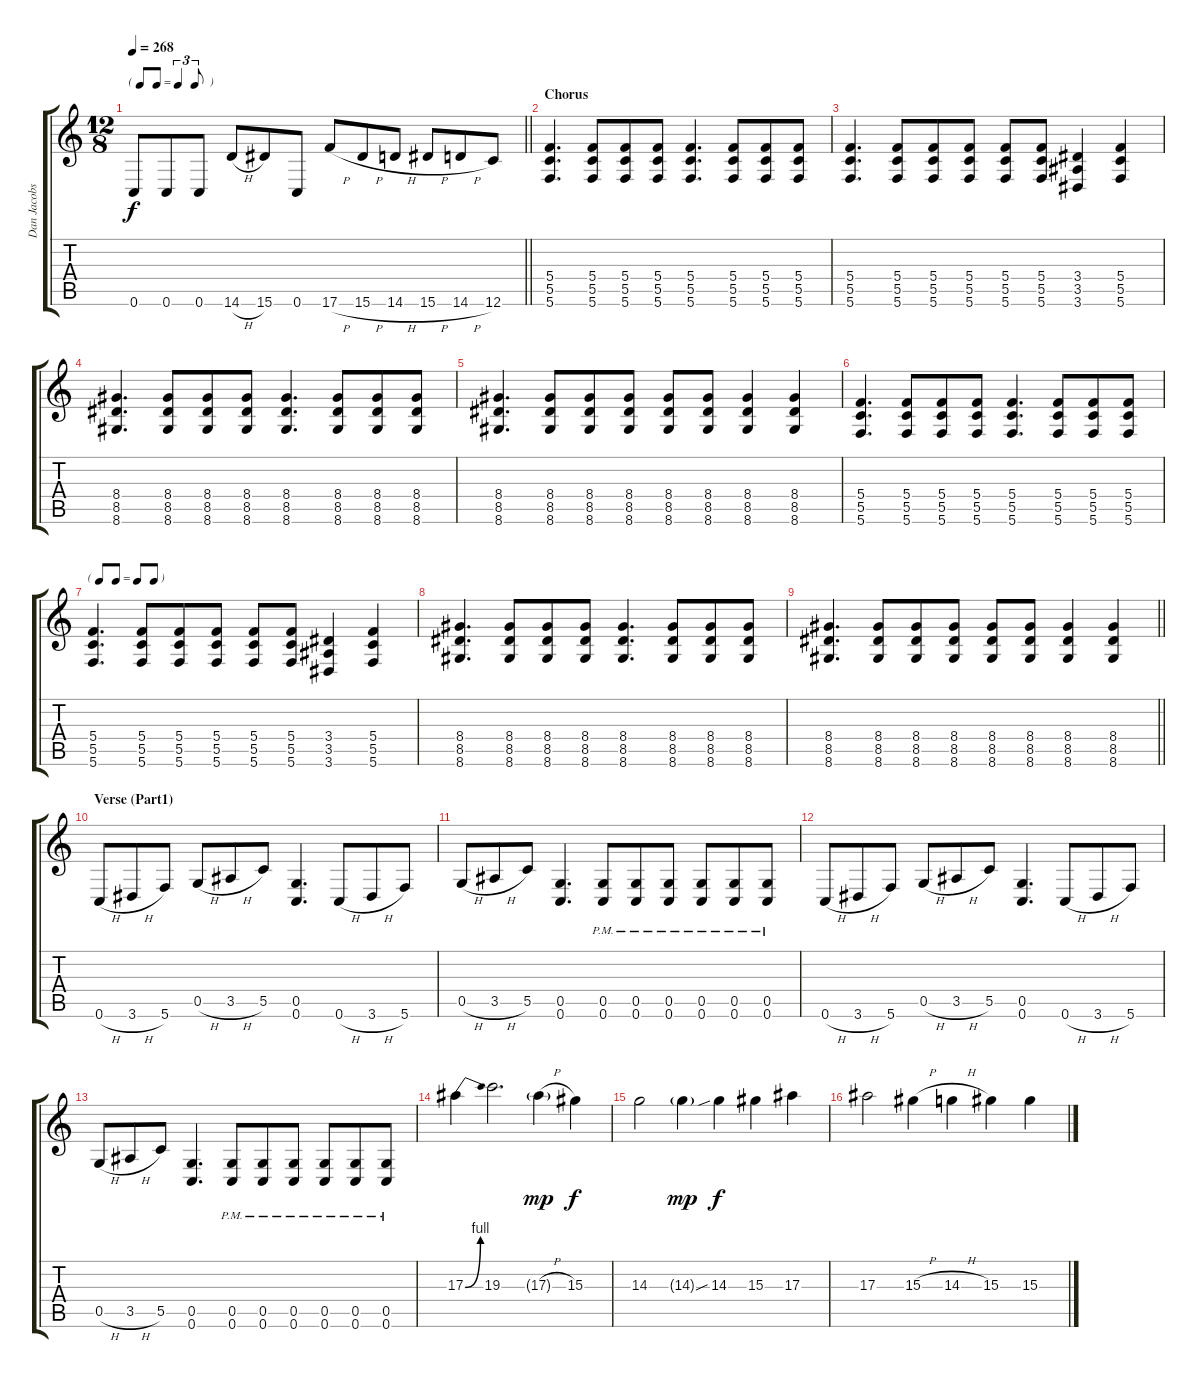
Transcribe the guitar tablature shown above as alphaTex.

\track ("Dan Jacobs" "Dan Jacobs") {instrument distortionguitar}
\staff {score tabs}
\tuning (D4 A3 F3 C3 G2 C2) {hide}
\ts (12 8)
\tf triplet8th
\tempo 268
\clef g2
\barLineRight lightlight
\ks c
0.6.8{dy f} 0.6.8 0.6.8 14.6{h}.8 15.6.8 0.6.8 17.6{h}.8 15.6{h}.8 14.6{h}.8 15.6{h}.8 14.6{h}.8 12.6.8 |
\section ("" "Chorus")
(5.4 5.5 5.6).4{d} (5.4 5.5 5.6).8 (5.4 5.5 5.6).8 (5.4 5.5 5.6).8 (5.4 5.5 5.6).4{d} (5.4 5.5 5.6).8 (5.4 5.5 5.6).8 (5.4 5.5 5.6).8 |
(5.4 5.5 5.6).4{d} (5.4 5.5 5.6).8 (5.4 5.5 5.6).8 (5.4 5.5 5.6).8 (5.4 5.5 5.6).8 (5.4 5.5 5.6).8 (3.4 3.5 3.6).4 (5.4 5.5 5.6).4 |
(8.4 8.5 8.6).4{d} (8.4 8.5 8.6).8 (8.4 8.5 8.6).8 (8.4 8.5 8.6).8 (8.4 8.5 8.6).4{d} (8.4 8.5 8.6).8 (8.4 8.5 8.6).8 (8.4 8.5 8.6).8 |
(8.4 8.5 8.6).4{d} (8.4 8.5 8.6).8 (8.4 8.5 8.6).8 (8.4 8.5 8.6).8 (8.4 8.5 8.6).8 (8.4 8.5 8.6).8 (8.4 8.5 8.6).4 (8.4 8.5 8.6).4 |
(5.4 5.5 5.6).4{d} (5.4 5.5 5.6).8 (5.4 5.5 5.6).8 (5.4 5.5 5.6).8 (5.4 5.5 5.6).4{d} (5.4 5.5 5.6).8 (5.4 5.5 5.6).8 (5.4 5.5 5.6).8 |
\tf none
(5.4 5.5 5.6).4{d} (5.4 5.5 5.6).8 (5.4 5.5 5.6).8 (5.4 5.5 5.6).8 (5.4 5.5 5.6).8 (5.4 5.5 5.6).8 (3.4 3.5 3.6).4 (5.4 5.5 5.6).4 |
(8.4 8.5 8.6).4{d} (8.4 8.5 8.6).8 (8.4 8.5 8.6).8 (8.4 8.5 8.6).8 (8.4 8.5 8.6).4{d} (8.4 8.5 8.6).8 (8.4 8.5 8.6).8 (8.4 8.5 8.6).8 |
\barLineRight lightlight
(8.4 8.5 8.6).4{d} (8.4 8.5 8.6).8 (8.4 8.5 8.6).8 (8.4 8.5 8.6).8 (8.4 8.5 8.6).8 (8.4 8.5 8.6).8 (8.4 8.5 8.6).4 (8.4 8.5 8.6).4 |
\section ("" "Verse (Part1)")
0.6{h}.8 3.6{h}.8 5.6.8 0.5{h}.8 3.5{h}.8 5.5.8 (0.5 0.6).4{d} 0.6{h}.8 3.6{h}.8 5.6.8 |
0.5{h}.8 3.5{h}.8 5.5.8 (0.5 0.6).4{d} (0.5{pm} 0.6).8 (0.5{pm} 0.6).8 (0.5{pm} 0.6).8 (0.5{pm} 0.6).8 (0.5{pm} 0.6).8 (0.5{pm} 0.6).8 |
0.6{h}.8 3.6{h}.8 5.6.8 0.5{h}.8 3.5{h}.8 5.5.8 (0.5 0.6).4{d} 0.6{h}.8 3.6{h}.8 5.6.8 |
0.5{h}.8 3.5{h}.8 5.5.8 (0.5 0.6).4{d} (0.5{pm} 0.6).8 (0.5{pm} 0.6).8 (0.5{pm} 0.6).8 (0.5{pm} 0.6).8 (0.5{pm} 0.6).8 (0.5{pm} 0.6).8 |
17.3{be (bend 0 0 60 4)}.4 19.3.2{d} 17.3{h g}.4{dy mp} 15.3.4{dy f} |
14.3.2 14.3{g}.4{dy mp} 14.3{sib}.4{dy f} 15.3.4 17.3.4 |
17.3.2 15.3{h}.4 14.3{h}.4 15.3.4 15.3.4
